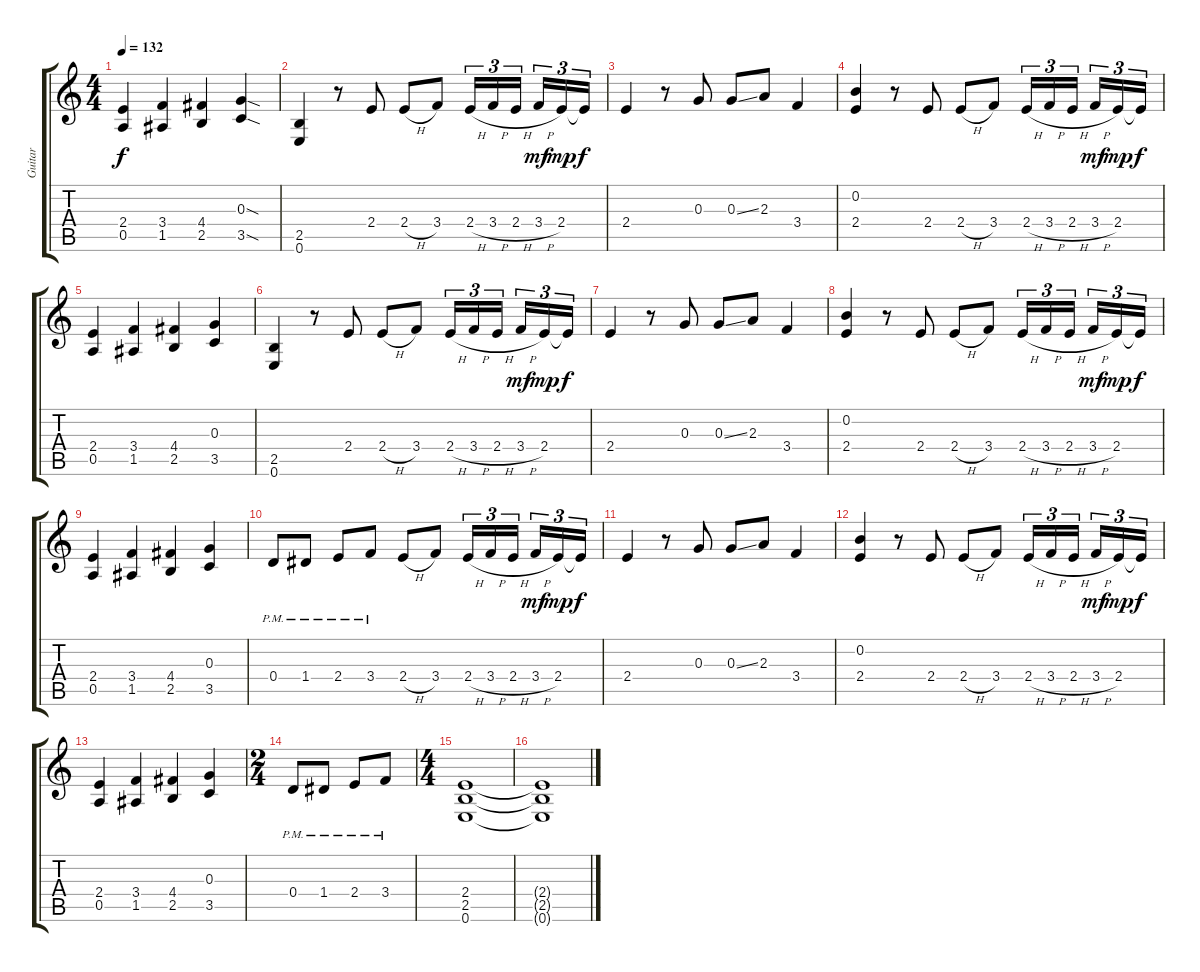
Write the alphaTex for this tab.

\track ("Guitar" "Guitar") {instrument acousticguitarsteel}
\staff {score tabs}
\tuning (E4 B3 G3 D3 A2 E2) {hide}
\ts (4 4)
\tempo 132
\clef g2
\ks c
(2.4 0.5).4{dy f} (3.4 1.5).4 (4.4 2.5).4 (0.3{sod} 3.5{sod}).4 |
(2.5 0.6).4 r.8 2.4.8 2.4{h}.8 3.4.8 2.4{h}.16{tu (3 2)} 3.4{h}.16{tu (3 2)} 2.4{h}.16{tu (3 2) beam splitsecondary} 3.4{h}.16{tu (3 2) dy mf} 2.4.16{tu (3 2) dy mp} 2.4{t}.16{tu (3 2) dy f} |
2.4.4 r.8 0.3.8 0.3{ss}.8 2.3.8 3.4.4 |
(0.2 2.4).4 r.8 2.4.8 2.4{h}.8 3.4.8 2.4{h}.16{tu (3 2)} 3.4{h}.16{tu (3 2)} 2.4{h}.16{tu (3 2) beam splitsecondary} 3.4{h}.16{tu (3 2) dy mf} 2.4.16{tu (3 2) dy mp} 2.4{t}.16{tu (3 2) dy f} |
(2.4 0.5).4 (3.4 1.5).4 (4.4 2.5).4 (0.3 3.5).4 |
(2.5 0.6).4 r.8 2.4.8 2.4{h}.8 3.4.8 2.4{h}.16{tu (3 2)} 3.4{h}.16{tu (3 2)} 2.4{h}.16{tu (3 2) beam splitsecondary} 3.4{h}.16{tu (3 2) dy mf} 2.4.16{tu (3 2) dy mp} 2.4{t}.16{tu (3 2) dy f} |
2.4.4 r.8 0.3.8 0.3{ss}.8 2.3.8 3.4.4 |
(0.2 2.4).4 r.8 2.4.8 2.4{h}.8 3.4.8 2.4{h}.16{tu (3 2)} 3.4{h}.16{tu (3 2)} 2.4{h}.16{tu (3 2) beam splitsecondary} 3.4{h}.16{tu (3 2) dy mf} 2.4.16{tu (3 2) dy mp} 2.4{t}.16{tu (3 2) dy f} |
(2.4 0.5).4 (3.4 1.5).4 (4.4 2.5).4 (0.3 3.5).4 |
0.4{pm}.8 1.4{pm}.8 2.4{pm}.8 3.4{pm}.8 2.4{h}.8 3.4.8 2.4{h}.16{tu (3 2)} 3.4{h}.16{tu (3 2)} 2.4{h}.16{tu (3 2) beam splitsecondary} 3.4{h}.16{tu (3 2) dy mf} 2.4.16{tu (3 2) dy mp} 2.4{t}.16{tu (3 2) dy f} |
2.4.4 r.8 0.3.8 0.3{ss}.8 2.3.8 3.4.4 |
(0.2 2.4).4 r.8 2.4.8 2.4{h}.8 3.4.8 2.4{h}.16{tu (3 2)} 3.4{h}.16{tu (3 2)} 2.4{h}.16{tu (3 2) beam splitsecondary} 3.4{h}.16{tu (3 2) dy mf} 2.4.16{tu (3 2) dy mp} 2.4{t}.16{tu (3 2) dy f} |
(2.4 0.5).4 (3.4 1.5).4 (4.4 2.5).4 (0.3 3.5).4 |
\ts (2 4)
0.4{pm}.8 1.4{pm}.8 2.4{pm}.8 3.4{pm}.8 |
\ts (4 4)
(2.4 2.5 0.6).1 |
(2.4{t} 2.5{t} 0.6{t}).1
